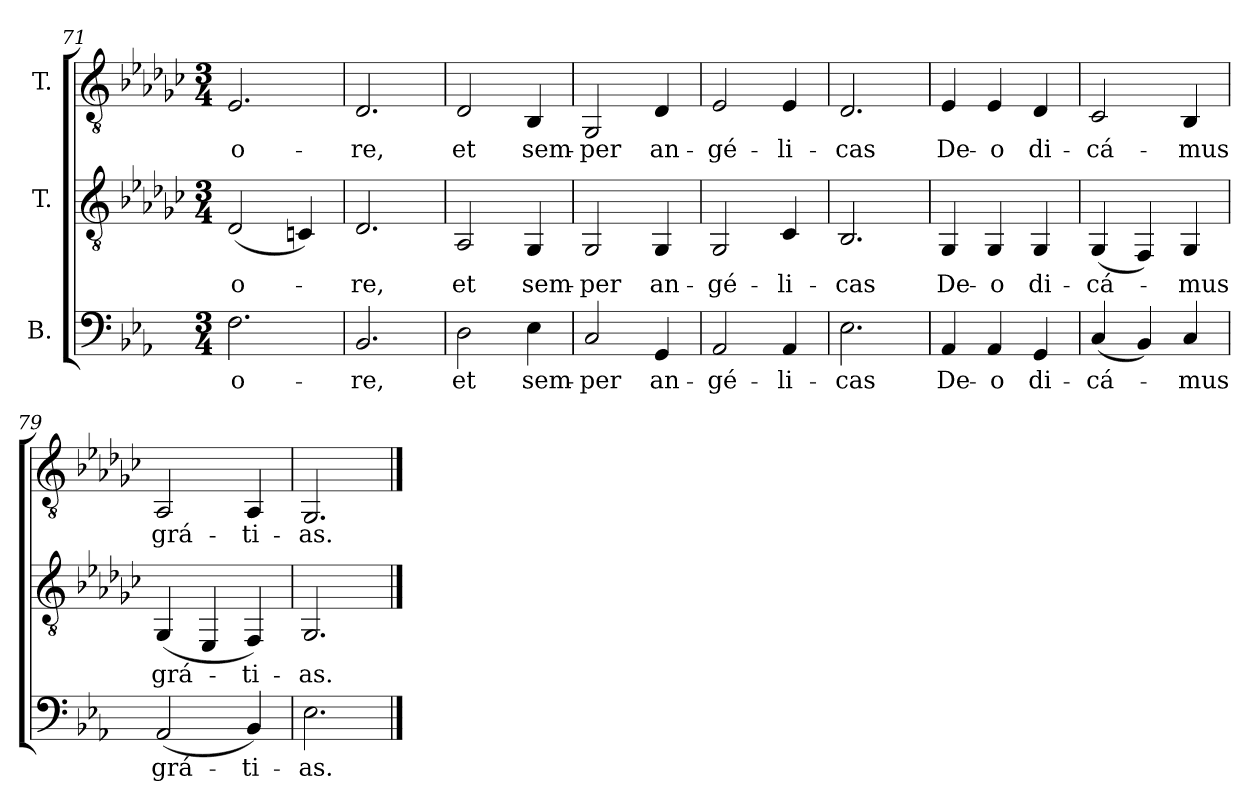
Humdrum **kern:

**kern	**text	**kern	**text	**kern	**text
*part3	*part3	*part2	*part2	*part1	*part1
*staff3	*staff3	*staff2	*staff2	*staff1	*staff1
*I"B.	*	*I"T.	*	*I"T.	*
*clefF4	*	*clefGv2	*	*clefGv2	*
*	*	*ITrd2c3	*	*ITrd2c3	*
*k[b-e-a-]	*	*k[b-e-a-]	*	*k[b-e-a-]	*
*E-:	*	*E-:	*	*E-:	*
*M3/4	*	*M3/4	*	*M3/4	*
=71	=71	=71	=71	=71	=71
!	!LO:LY:b:color=#000000	!	!	!	!
!	!	!	!LO:LY:b:color=#000000	!	!
!	!	!	!	!	!LO:LY:b:color=#000000
2.Fi\	o-	(2BB-i/	o-	2.Ci/	o-
.	.	4AAni/)	.	.	.
=72	=72	=72	=72	=72	=72
!	!LO:LY:b:color=#000000	!	!	!	!
!	!	!	!LO:LY:b:color=#000000	!	!
!	!	!	!	!	!LO:LY:b:color=#000000
2.BB-i/	-re,	2.BB-i/	-re,	2.BB-i/	-re,
=73	=73	=73	=73	=73	=73
!	!LO:LY:b:color=#000000	!	!	!	!
!	!	!	!LO:LY:b:color=#000000	!	!
!	!	!	!	!	!LO:LY:b:color=#000000
2Di\	et	2FFi/	et	2BB-i/	et
!	!LO:LY:b:color=#000000	!	!	!	!
!	!	!	!LO:LY:b:color=#000000	!	!
!	!	!	!	!	!LO:LY:b:color=#000000
4E-i\	sem-	4EE-i/	sem-	4GGi/	sem-
!!LO:LB:g=z
=74	=74	=74	=74	=74	=74
!	!LO:LY:b:color=#000000	!	!	!	!
!	!	!	!LO:LY:b:color=#000000	!	!
!	!	!	!	!	!LO:LY:b:color=#000000
2Ci/	-per	2EE-i/	-per	2EE-i/	-per
!	!LO:LY:b:color=#000000	!	!	!	!
!	!	!	!LO:LY:b:color=#000000	!	!
!	!	!	!	!	!LO:LY:b:color=#000000
4GGi/	an-	4EE-i/	an-	4BB-i/	an-
=75	=75	=75	=75	=75	=75
!	!LO:LY:b:color=#000000	!	!	!	!
!	!	!	!LO:LY:b:color=#000000	!	!
!	!	!	!	!	!LO:LY:b:color=#000000
2AA-i/	-gé-	2EE-i/	-gé-	2Ci/	-gé-
!	!LO:LY:b:color=#000000	!	!	!	!
!	!	!	!LO:LY:b:color=#000000	!	!
!	!	!	!	!	!LO:LY:b:color=#000000
4AA-i/	-li-	4AA-i/	-li-	4Ci/	-li-
=76	=76	=76	=76	=76	=76
!	!LO:LY:b:color=#000000	!	!	!	!
!	!	!	!LO:LY:b:color=#000000	!	!
!	!	!	!	!	!LO:LY:b:color=#000000
2.E-i\	-cas	2.GGi/	-cas	2.BB-i/	-cas
=77	=77	=77	=77	=77	=77
!	!LO:LY:b:color=#000000	!	!	!	!
!	!	!	!LO:LY:b:color=#000000	!	!
!	!	!	!	!	!LO:LY:b:color=#000000
4AA-i/	De-	4EE-i/	De-	4Ci/	De-
!	!LO:LY:b:color=#000000	!	!	!	!
!	!	!	!LO:LY:b:color=#000000	!	!
!	!	!	!	!	!LO:LY:b:color=#000000
4AA-i/	-o	4EE-i/	-o	4Ci/	-o
!	!LO:LY:b:color=#000000	!	!	!	!
!	!	!	!LO:LY:b:color=#000000	!	!
!	!	!	!	!	!LO:LY:b:color=#000000
4GGi/	di-	4EE-i/	di-	4BB-i/	di-
=78	=78	=78	=78	=78	=78
!	!LO:LY:b:color=#000000	!	!	!	!
!	!	!	!LO:LY:b:color=#000000	!	!
!	!	!	!	!	!LO:LY:b:color=#000000
(4Ci/	-cá-	(4EE-i/	-cá-	2AA-i/	-cá-
4BB-i/)	.	4DDi/)	.	.	.
!	!LO:LY:b:color=#000000	!	!	!	!
!	!	!	!LO:LY:b:color=#000000	!	!
!	!	!	!	!	!LO:LY:b:color=#000000
4Ci/	-mus	4EE-i/	-mus	4GGi/	-mus
=79	=79	=79	=79	=79	=79
!	!LO:LY:b:color=#000000	!	!	!	!
!	!	!	!LO:LY:b:color=#000000	!	!
!	!	!	!	!	!LO:LY:b:color=#000000
(2AA-i/	grá-	(4EE-i/	grá-	2FFi/	grá-
.	.	4CCi/	.	.	.
!	!LO:LY:b:color=#000000	!	!	!	!
!	!	!	!LO:LY:b:color=#000000	!	!
!	!	!	!	!	!LO:LY:b:color=#000000
4BB-i/)	-ti-	4DDi/)	-ti-	4FFi/	-ti-
=80	=80	=80	=80	=80	=80
!	!LO:LY:b:color=#000000	!	!	!	!
!	!	!	!LO:LY:b:color=#000000	!	!
!	!	!	!	!	!LO:LY:b:color=#000000
2.E-i\	-as.	2.EE-i/	-as.	2.EE-i/	-as.
==	==	==	==	==	==
*-	*-	*-	*-	*-	*-
